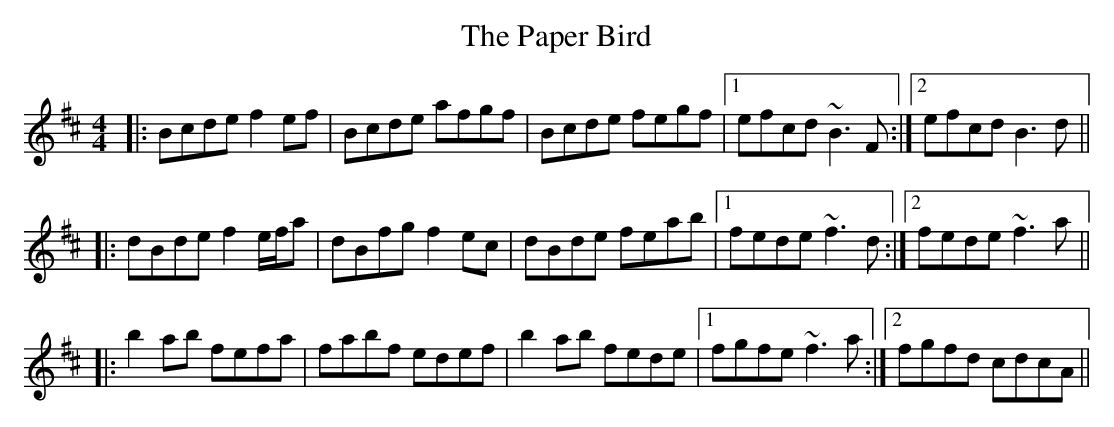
X:1
T: The Paper Bird
M: 4/4
L: 1/8
K: Bmin
|:Bcde f2ef|Bcde afgf|Bcde fegf|1 efcd ~B3F:|2 efcd B3d||
|:dBde f2e/f/a|dBfg f2ec|dBde feab|1 fede ~f3d:|2 fede ~f3a||
|:b2ab fefa|fabf edef|b2ab fede|1 fgfe ~f3a:|2 fgfd cdcA||
